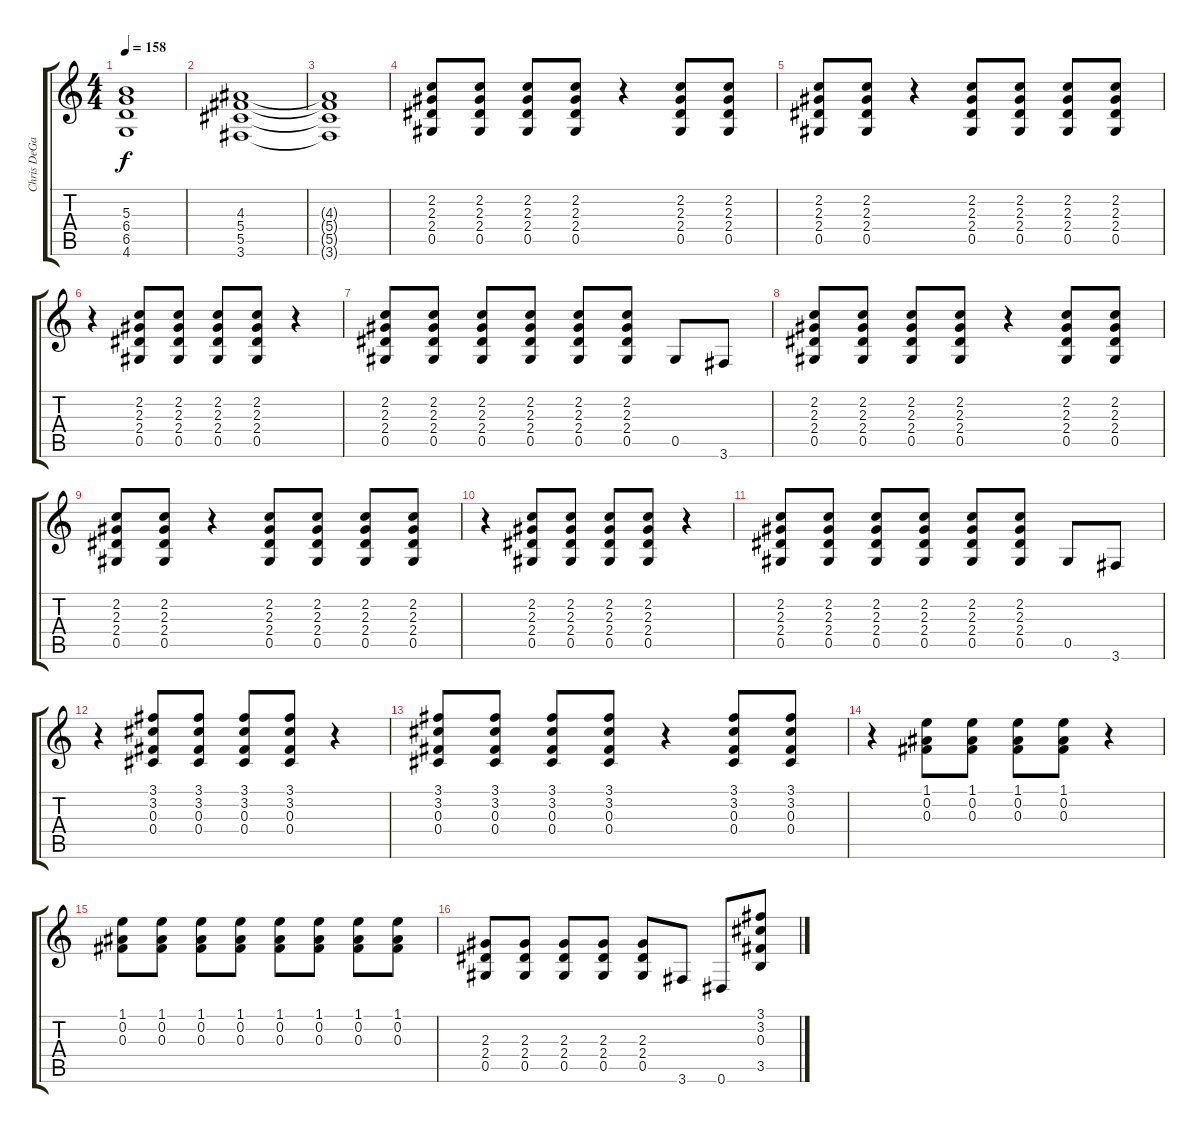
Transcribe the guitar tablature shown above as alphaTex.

\track ("Chris DeGarmo" "Chris DeGa") {instrument overdrivenguitar}
\staff {score tabs}
\tuning (Eb4 Bb3 Gb3 Db3 Ab2 Eb2) {hide}
\ts (4 4)
\tempo 158
\clef g2
\ks c
(5.3{t} 6.4{t} 6.5{t} 4.6{t}).1{dy f} |
(4.3 5.4 5.5 3.6).1 |
(4.3{t} 5.4{t} 5.5{t} 3.6{t}).1 |
(2.2 2.3 2.4 0.5).8 (2.2 2.3 2.4 0.5).8 (2.2 2.3 2.4 0.5).8 (2.2 2.3 2.4 0.5).8 r.4 (2.2 2.3 2.4 0.5).8 (2.2 2.3 2.4 0.5).8 |
(2.2 2.3 2.4 0.5).8 (2.2 2.3 2.4 0.5).8 r.4 (2.2 2.3 2.4 0.5).8 (2.2 2.3 2.4 0.5).8 (2.2 2.3 2.4 0.5).8 (2.2 2.3 2.4 0.5).8 |
r.4 (2.2 2.3 2.4 0.5).8 (2.2 2.3 2.4 0.5).8 (2.2 2.3 2.4 0.5).8 (2.2 2.3 2.4 0.5).8 r.4 |
(2.2 2.3 2.4 0.5).8 (2.2 2.3 2.4 0.5).8 (2.2 2.3 2.4 0.5).8 (2.2 2.3 2.4 0.5).8 (2.2 2.3 2.4 0.5).8 (2.2 2.3 2.4 0.5).8 0.5.8 3.6.8 |
(2.2 2.3 2.4 0.5).8 (2.2 2.3 2.4 0.5).8 (2.2 2.3 2.4 0.5).8 (2.2 2.3 2.4 0.5).8 r.4 (2.2 2.3 2.4 0.5).8 (2.2 2.3 2.4 0.5).8 |
(2.2 2.3 2.4 0.5).8 (2.2 2.3 2.4 0.5).8 r.4 (2.2 2.3 2.4 0.5).8 (2.2 2.3 2.4 0.5).8 (2.2 2.3 2.4 0.5).8 (2.2 2.3 2.4 0.5).8 |
r.4 (2.2 2.3 2.4 0.5).8 (2.2 2.3 2.4 0.5).8 (2.2 2.3 2.4 0.5).8 (2.2 2.3 2.4 0.5).8 r.4 |
(2.2 2.3 2.4 0.5).8 (2.2 2.3 2.4 0.5).8 (2.2 2.3 2.4 0.5).8 (2.2 2.3 2.4 0.5).8 (2.2 2.3 2.4 0.5).8 (2.2 2.3 2.4 0.5).8 0.5.8 3.6.8 |
r.4 (3.1 3.2 0.3 0.4).8 (3.1 3.2 0.3 0.4).8 (3.1 3.2 0.3 0.4).8 (3.1 3.2 0.3 0.4).8 r.4 |
(3.1 3.2 0.3 0.4).8 (3.1 3.2 0.3 0.4).8 (3.1 3.2 0.3 0.4).8 (3.1 3.2 0.3 0.4).8 r.4 (3.1 3.2 0.3 0.4).8 (3.1 3.2 0.3 0.4).8 |
r.4 (1.1 0.2 0.3).8 (1.1 0.2 0.3).8 (1.1 0.2 0.3).8 (1.1 0.2 0.3).8 r.4 |
(1.1 0.2 0.3).8 (1.1 0.2 0.3).8 (1.1 0.2 0.3).8 (1.1 0.2 0.3).8 (1.1 0.2 0.3).8 (1.1 0.2 0.3).8 (1.1 0.2 0.3).8 (1.1 0.2 0.3).8 |
(2.3 2.4 0.5).8 (2.3 2.4 0.5).8 (2.3 2.4 0.5).8 (2.3 2.4 0.5).8 (2.3 2.4 0.5).8 3.6.8 0.6.8 (3.1 3.2 0.3 3.5).8
